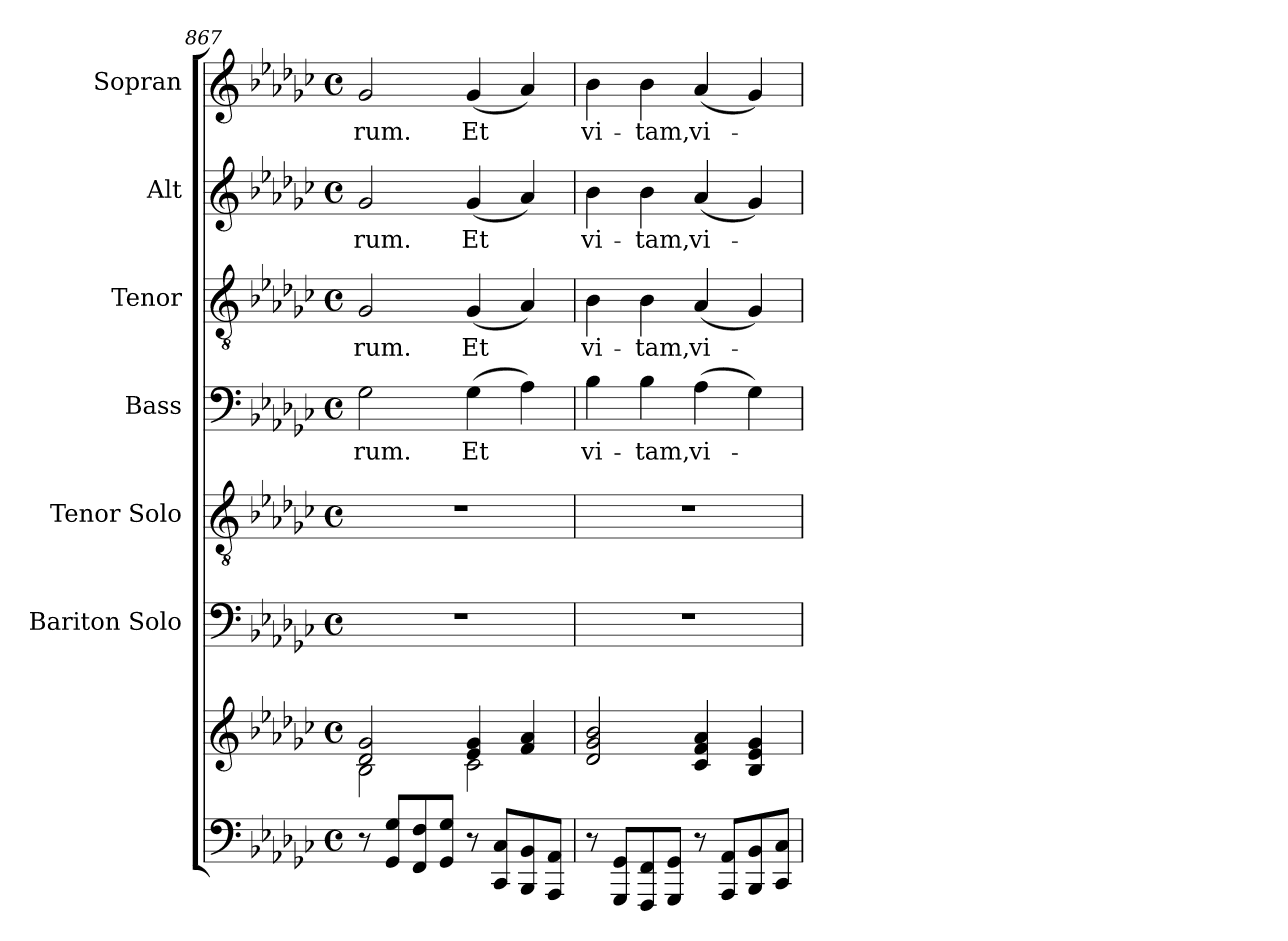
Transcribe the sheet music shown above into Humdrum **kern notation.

**kern	**kern	**kern	**kern	**kern	**text	**kern	**text	**kern	**text	**kern	**text
*part7	*part7	*part6	*part5	*part4	*part4	*part3	*part3	*part2	*part2	*part1	*part1
*staff8	*staff7	*staff6	*staff5	*staff4	*staff4	*staff3	*staff3	*staff2	*staff2	*staff1	*staff1
*	*	*I"Bariton Solo	*I"Tenor Solo	*I"Bass	*	*I"Tenor	*	*I"Alt	*	*I"Sopran	*
*	*	*	*	*I'B.	*	*I'T.	*	*I'A.	*	*I'S.	*
!!LO:PB:g=z
*clefF4	*clefG2	*clefF4	*clefGv2	*clefF4	*	*clefGv2	*	*clefG2	*	*clefG2	*
*k[b-e-a-d-g-c-]	*k[b-e-a-d-g-c-]	*k[b-e-a-d-g-c-]	*k[b-e-a-d-g-c-]	*k[b-e-a-d-g-c-]	*	*k[b-e-a-d-g-c-]	*	*k[b-e-a-d-g-c-]	*	*k[b-e-a-d-g-c-]	*
*G-:	*G-:	*G-:	*G-:	*G-:	*	*G-:	*	*G-:	*	*G-:	*
*M4/4	*M4/4	*M4/4	*M4/4	*M4/4	*	*M4/4	*	*M4/4	*	*M4/4	*
*met(c)	*met(c)	*met(c)	*met(c)	*met(c)	*	*met(c)	*	*met(c)	*	*met(c)	*
=867	=867	=867	=867	=867	=867	=867	=867	=867	=867	=867	=867
*	*^	*	*	*	*	*	*	*	*	*	*
!	!	!	!	!	!	!LO:LY:b	!	!LO:LY:b	!	!LO:LY:b	!	!LO:LY:b
8r	2d-/ 2g-/	2B-\	1r	1r	2G-\	-rum.	2G-/	-rum.	2g-/	-rum.	2g-/	-rum.
8GG-/ 8G-/L	.	.	.	.	.	.	.	.	.	.	.	.
8FF/ 8F/	.	.	.	.	.	.	.	.	.	.	.	.
8GG-/ 8G-/J	.	.	.	.	.	.	.	.	.	.	.	.
!	!	!	!	!	!	!LO:LY:b	!	!LO:LY:b	!	!LO:LY:b	!	!LO:LY:b
8r	4e-/ 4g-/	2c-\	.	.	(>4G-\	Et	(<4G-/	Et	(<4g-/	Et	(<4g-/	Et
8CC-/ 8C-/L	.	.	.	.	.	.	.	.	.	.	.	.
8BBB-/ 8BB-/	4f/ 4a-/	.	.	.	4A-\)	.	4A-/)	.	4a-/)	.	4a-/)	.
8AAA-/ 8AA-/J	.	.	.	.	.	.	.	.	.	.	.	.
*	*v	*v	*	*	*	*	*	*	*	*	*	*
=868	=868	=868	=868	=868	=868	=868	=868	=868	=868	=868	=868
!	!	!	!	!	!LO:LY:b	!	!LO:LY:b	!	!LO:LY:b	!	!LO:LY:b
8r	2d-/ 2g-/ 2b-/	1r	1r	4B-\	vi-	4B-\	vi-	4b-\	vi-	4b-\	vi-
8GGG-/ 8GG-/L	.	.	.	.	.	.	.	.	.	.	.
!	!	!	!	!	!LO:LY:b	!	!LO:LY:b	!	!LO:LY:b	!	!LO:LY:b
8FFF/ 8FF/	.	.	.	4B-\	-tam,	4B-\	-tam,	4b-\	-tam,	4b-\	-tam,
8GGG-/ 8GG-/J	.	.	.	.	.	.	.	.	.	.	.
!	!	!	!	!	!LO:LY:b	!	!LO:LY:b	!	!LO:LY:b	!	!LO:LY:b
8r	4c-/ 4f/ 4a-/	.	.	(>4A-\	vi-	(<4A-/	vi-	(<4a-/	vi-	(<4a-/	vi-
8AAA-/ 8AA-/L	.	.	.	.	.	.	.	.	.	.	.
8BBB-/ 8BB-/	4B-/ 4e-/ 4g-/	.	.	4G-\)	.	4G-/)	.	4g-/)	.	4g-/)	.
8CC-/ 8C-/J	.	.	.	.	.	.	.	.	.	.	.
=	=	=	=	=	=	=	=	=	=	=	=
*-	*-	*-	*-	*-	*-	*-	*-	*-	*-	*-	*-
